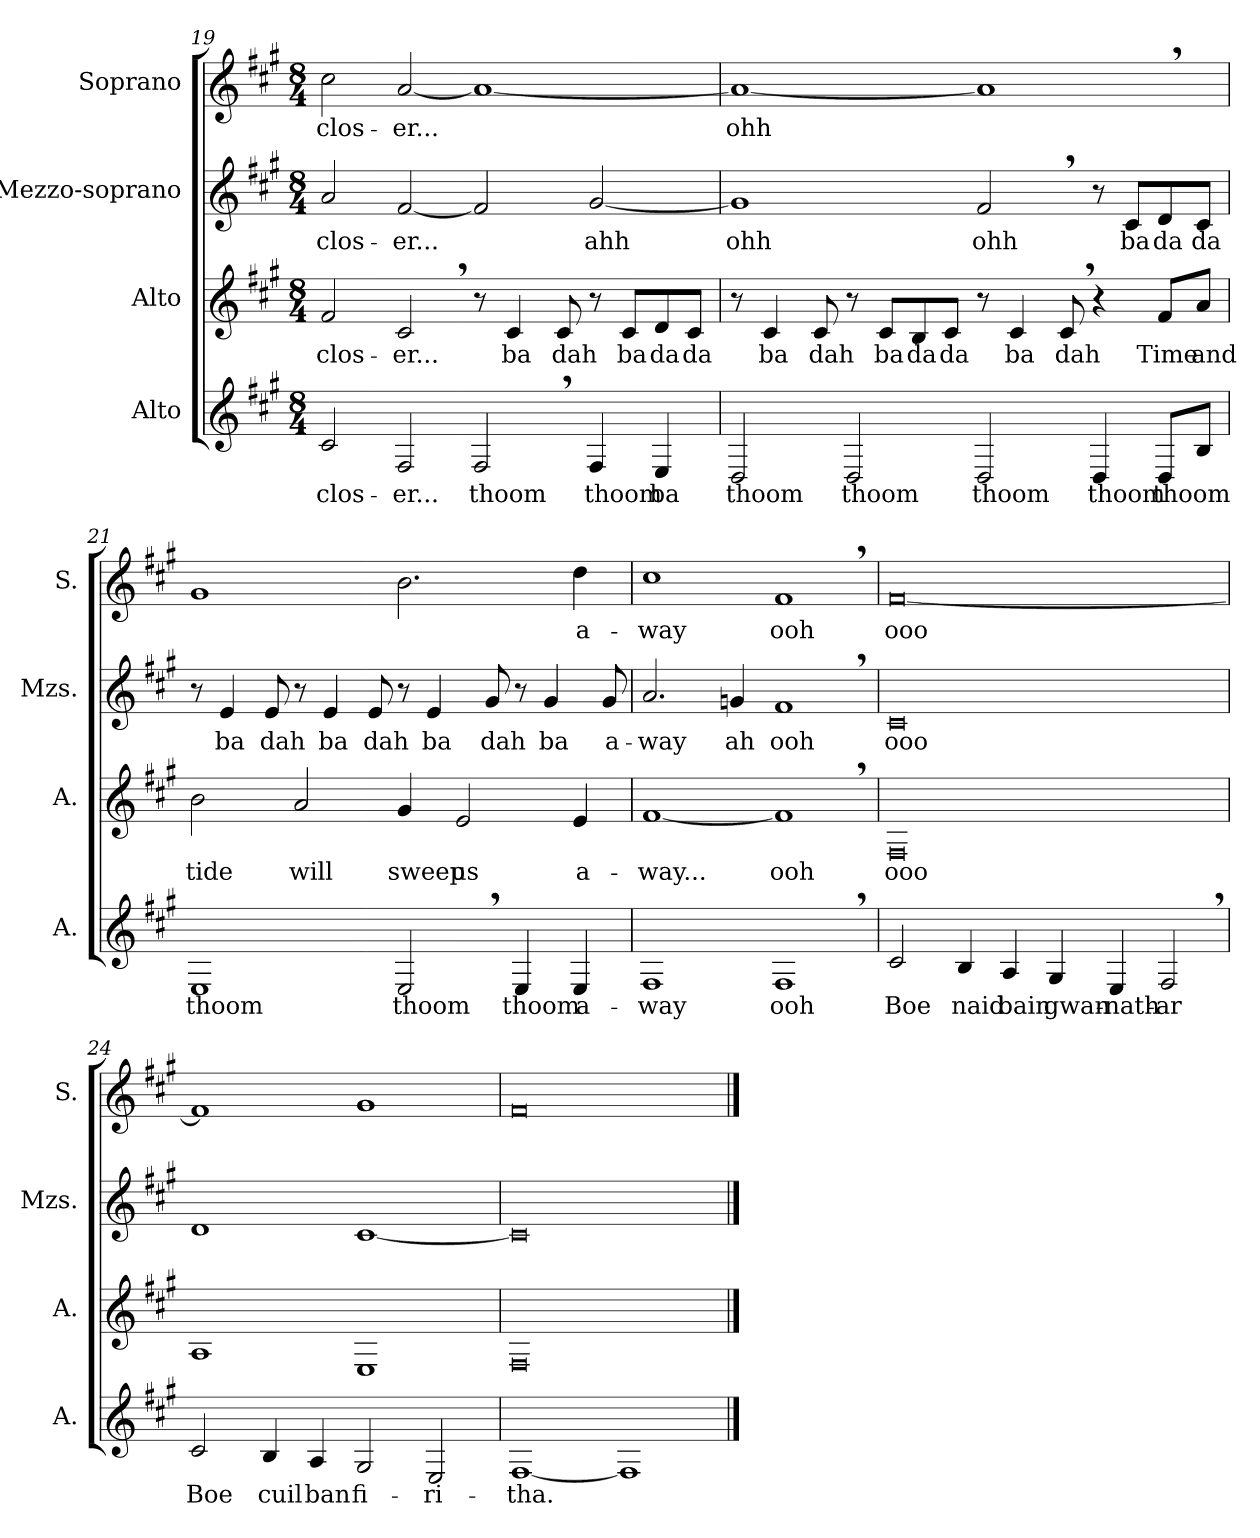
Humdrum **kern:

**kern	**text	**kern	**text	**kern	**text	**kern	**text
*part4	*part4	*part3	*part3	*part2	*part2	*part1	*part1
*staff4	*staff4	*staff3	*staff3	*staff2	*staff2	*staff1	*staff1
*I"Alto	*	*I"Alto	*	*I"Mezzo-soprano	*	*I"Soprano	*
*I'A.	*	*I'A.	*	*I'Mzs.	*	*I'S.	*
!!LO:LB:g=z
*clefG2	*	*clefG2	*	*clefG2	*	*clefG2	*
*k[f#c#g#]	*	*k[f#c#g#]	*	*k[f#c#g#]	*	*k[f#c#g#]	*
*M8/4	*	*M8/4	*	*M8/4	*	*M8/4	*
=19	=19	=19	=19	=19	=19	=19	=19
!	!LO:LY:b	!	!LO:LY:b	!	!LO:LY:b	!	!LO:LY:b
2c#/	clos-	2f#/	clos-	2a/	clos-	2cc#\	clos-
!	!LO:LY:b	!	!LO:LY:b	!	!LO:LY:b	!	!LO:LY:b
2F#/	-er...	2c#,/	-er...	[2f#/	-er...	[2a/	-er...
!	!LO:LY:b	!	!	!	!	!	!
2F#,/	thoom	8r	.	2f#/]	.	1a_	.
!	!	!	!LO:LY:b	!	!	!	!
.	.	4c#/	ba	.	.	.	.
!	!	!	!LO:LY:b	!	!	!	!
.	.	8c#/	dah	.	.	.	.
!	!LO:LY:b	!	!	!	!LO:LY:b	!	!
4F#/	thoom	8r	.	[2g#/	ahh	.	.
!	!	!	!LO:LY:b	!	!	!	!
.	.	8c#/L	ba	.	.	.	.
!	!LO:LY:b	!	!LO:LY:b	!	!	!	!
4E/	ba	8d/	da	.	.	.	.
!	!	!	!LO:LY:b	!	!	!	!
.	.	8c#/J	da	.	.	.	.
=20	=20	=20	=20	=20	=20	=20	=20
!	!LO:LY:b	!	!	!	!LO:LY:b	!	!LO:LY:b
2D/	thoom	8r	.	1g#]	ohh	1a_	ohh
!	!	!	!LO:LY:b	!	!	!	!
.	.	4c#/	ba	.	.	.	.
!	!	!	!LO:LY:b	!	!	!	!
.	.	8c#/	dah	.	.	.	.
!	!LO:LY:b	!	!	!	!	!	!
2D/	thoom	8r	.	.	.	.	.
!	!	!	!LO:LY:b	!	!	!	!
.	.	8c#/L	ba	.	.	.	.
!	!	!	!LO:LY:b	!	!	!	!
.	.	8B/	da	.	.	.	.
!	!	!	!LO:LY:b	!	!	!	!
.	.	8c#/J	da	.	.	.	.
!	!LO:LY:b	!	!	!	!LO:LY:b	!	!
2D/	thoom	8r	.	2f#,/	ohh	1a,]	.
!	!	!	!LO:LY:b	!	!	!	!
.	.	4c#/	ba	.	.	.	.
!	!	!	!LO:LY:b	!	!	!	!
.	.	8c#,/	dah	.	.	.	.
!	!LO:LY:b	!	!	!	!	!	!
4D/	thoom	4r	.	8r	.	.	.
!	!	!	!	!	!LO:LY:b	!	!
.	.	.	.	8c#/L	ba	.	.
!	!LO:LY:b	!	!LO:LY:b	!	!LO:LY:b	!	!
8D/L	thoom	8f#/L	Time	8d/	da	.	.
!	!	!	!LO:LY:b	!	!LO:LY:b	!	!
8B/J	.	8a/J	and	8c#/J	da	.	.
!!LO:PB:g=z
=21	=21	=21	=21	=21	=21	=21	=21
!	!LO:LY:b	!	!LO:LY:b	!	!	!	!
1E	thoom	2b\	tide	8r	.	1g#	.
!	!	!	!	!	!LO:LY:b	!	!
.	.	.	.	4e/	ba	.	.
!	!	!	!	!	!LO:LY:b	!	!
.	.	.	.	8e/	dah	.	.
!	!	!	!LO:LY:b	!	!	!	!
.	.	2a/	will	8r	.	.	.
!	!	!	!	!	!LO:LY:b	!	!
.	.	.	.	4e/	ba	.	.
!	!	!	!	!	!LO:LY:b	!	!
.	.	.	.	8e/	dah	.	.
!	!LO:LY:b	!	!LO:LY:b	!	!	!	!
2E,/	thoom	4g#/	sweep	8r	.	2.b\	.
!	!	!	!	!	!LO:LY:b	!	!
.	.	.	.	4e/	ba	.	.
!	!	!	!LO:LY:b	!	!	!	!
.	.	2e/	us	.	.	.	.
!	!	!	!	!	!LO:LY:b	!	!
.	.	.	.	8g#/	dah	.	.
!	!LO:LY:b	!	!	!	!	!	!
4E/	thoom	.	.	8r	.	.	.
!	!	!	!	!	!LO:LY:b	!	!
.	.	.	.	4g#/	ba	.	.
!	!LO:LY:b	!	!LO:LY:b	!	!	!	!LO:LY:b
4E/	a-	4e/	a-	.	.	4dd\	a-
!	!	!	!	!	!LO:LY:b	!	!
.	.	.	.	8g#/	a-	.	.
=22	=22	=22	=22	=22	=22	=22	=22
!	!LO:LY:b	!	!LO:LY:b	!	!LO:LY:b	!	!LO:LY:b
1F#	-way	[1f#	-way...	2.a/	-way	1cc#	-way
!	!	!	!	!	!LO:LY:b	!	!
.	.	.	.	4gn/	ah	.	.
!	!LO:LY:b	!	!LO:LY:b	!	!LO:LY:b	!	!LO:LY:b
1F#,	ooh	1f#,]	ooh	1f#,	ooh	1f#,	ooh
=23	=23	=23	=23	=23	=23	=23	=23
*	*	*	*	*	*	*MM80	*
!	!LO:LY:b	!	!LO:LY:b	!	!LO:LY:b	!	!LO:LY:b
2c#/	Boe	0F#	ooo	0c#	ooo	[0f#	ooo
!	!LO:LY:b	!	!	!	!	!	!
4B/	naid	.	.	.	.	.	.
!	!LO:LY:b	!	!	!	!	!	!
4A/	bain	.	.	.	.	.	.
!	!LO:LY:b	!	!	!	!	!	!
4G#/	gwan-	.	.	.	.	.	.
!	!LO:LY:b	!	!	!	!	!	!
4E/	-nath-	.	.	.	.	.	.
!	!LO:LY:b	!	!	!	!	!	!
2F#,/	-ar	.	.	.	.	.	.
!!LO:LB:g=z
=24	=24	=24	=24	=24	=24	=24	=24
!	!LO:LY:b	!	!	!	!	!	!
2c#/	Boe	1A	.	1d	.	1f#]	.
!	!LO:LY:b	!	!	!	!	!	!
4B/	cuil	.	.	.	.	.	.
!	!LO:LY:b	!	!	!	!	!	!
4A/	ban	.	.	.	.	.	.
!	!LO:LY:b	!	!	!	!	!	!
2G#/	fi-	1E	.	[1c#	.	1g#	.
!	!LO:LY:b	!	!	!	!	!	!
2E/	-ri-	.	.	.	.	.	.
=25	=25	=25	=25	=25	=25	=25	=25
!	!LO:LY:b	!	!	!	!	!	!
[1F#	-tha.	0F#	.	0c#]	.	0f#	.
1F#]	.	.	.	.	.	.	.
==	==	==	==	==	==	==	==
*-	*-	*-	*-	*-	*-	*-	*-
